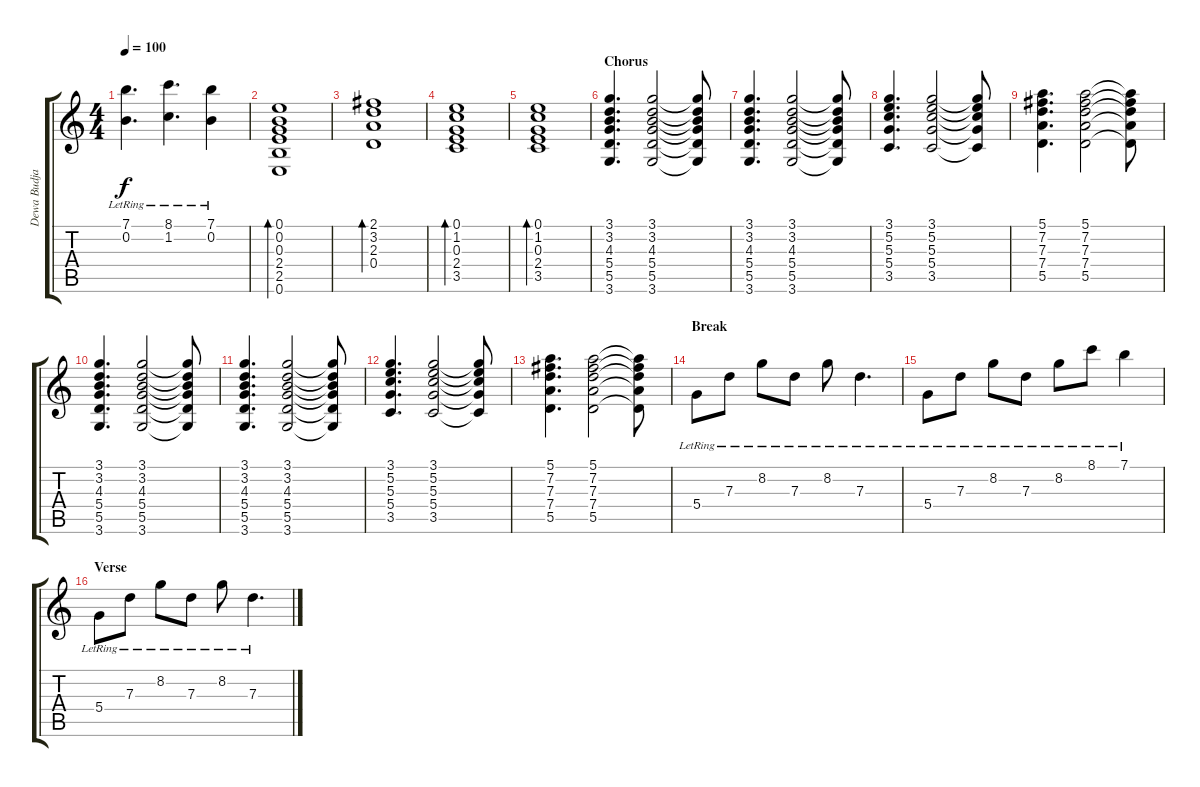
\track ("Dewa Budjana" "Dewa Budja") {instrument electricguitarjazz}
\staff {score tabs}
\tuning (E4 B3 G3 D3 A2 E2) {hide}
\ts (4 4)
\tempo 100
\clef g2
\ks c
(7.1{lr} 0.2{lr}).4{d dy f} (8.1{lr} 1.2{lr}).4{d} (7.1{lr} 0.2{lr}).4 |
(0.1 0.2 0.3 2.4 2.5 0.6).1{bd 120} |
(2.1 3.2 2.3 0.4).1{bd 120} |
(0.1 1.2 0.3 2.4 3.5).1{bd 120} |
(0.1 1.2 0.3 2.4 3.5).1{bd 120} |
\section ("" "Chorus")
(3.1 3.2 4.3 5.4 5.5 3.6).4{d} (3.1 3.2 4.3 5.4 5.5 3.6).2 (3.1{t} 3.2{t} 4.3{t} 5.4{t} 5.5{t} 3.6{t}).8 |
(3.1 3.2 4.3 5.4 5.5 3.6).4{d} (3.1 3.2 4.3 5.4 5.5 3.6).2 (3.1{t} 3.2{t} 4.3{t} 5.4{t} 5.5{t} 3.6{t}).8 |
(3.1 5.2 5.3 5.4 3.5).4{d} (3.1 5.2 5.3 5.4 3.5).2 (3.1{t} 5.2{t} 5.3{t} 5.4{t} 3.5{t}).8 |
(5.1 7.2 7.3 7.4 5.5).4{d} (5.1 7.2 7.3 7.4 5.5).2 (5.1{t} 7.2{t} 7.3{t} 7.4{t} 5.5{t}).8 |
(3.1 3.2 4.3 5.4 5.5 3.6).4{d} (3.1 3.2 4.3 5.4 5.5 3.6).2 (3.1{t} 3.2{t} 4.3{t} 5.4{t} 5.5{t} 3.6{t}).8 |
(3.1 3.2 4.3 5.4 5.5 3.6).4{d} (3.1 3.2 4.3 5.4 5.5 3.6).2 (3.1{t} 3.2{t} 4.3{t} 5.4{t} 5.5{t} 3.6{t}).8 |
(3.1 5.2 5.3 5.4 3.5).4{d} (3.1 5.2 5.3 5.4 3.5).2 (3.1{t} 5.2{t} 5.3{t} 5.4{t} 3.5{t}).8 |
(5.1 7.2 7.3 7.4 5.5).4{d} (5.1 7.2 7.3 7.4 5.5).2 (5.1{t} 7.2{t} 7.3{t} 7.4{t} 5.5{t}).8 |
\section ("" "Break")
5.4{lr}.8 7.3{lr}.8 8.2{lr}.8 7.3{lr}.8 8.2{lr}.8 7.3{lr}.4{d} |
5.4{lr}.8 7.3{lr}.8 8.2{lr}.8 7.3{lr}.8 8.2{lr}.8 8.1{lr}.8 7.1{lr}.4 |
\section ("" "Verse")
5.4{lr}.8 7.3{lr}.8 8.2{lr}.8 7.3{lr}.8 8.2{lr}.8 7.3{lr}.4{d}
